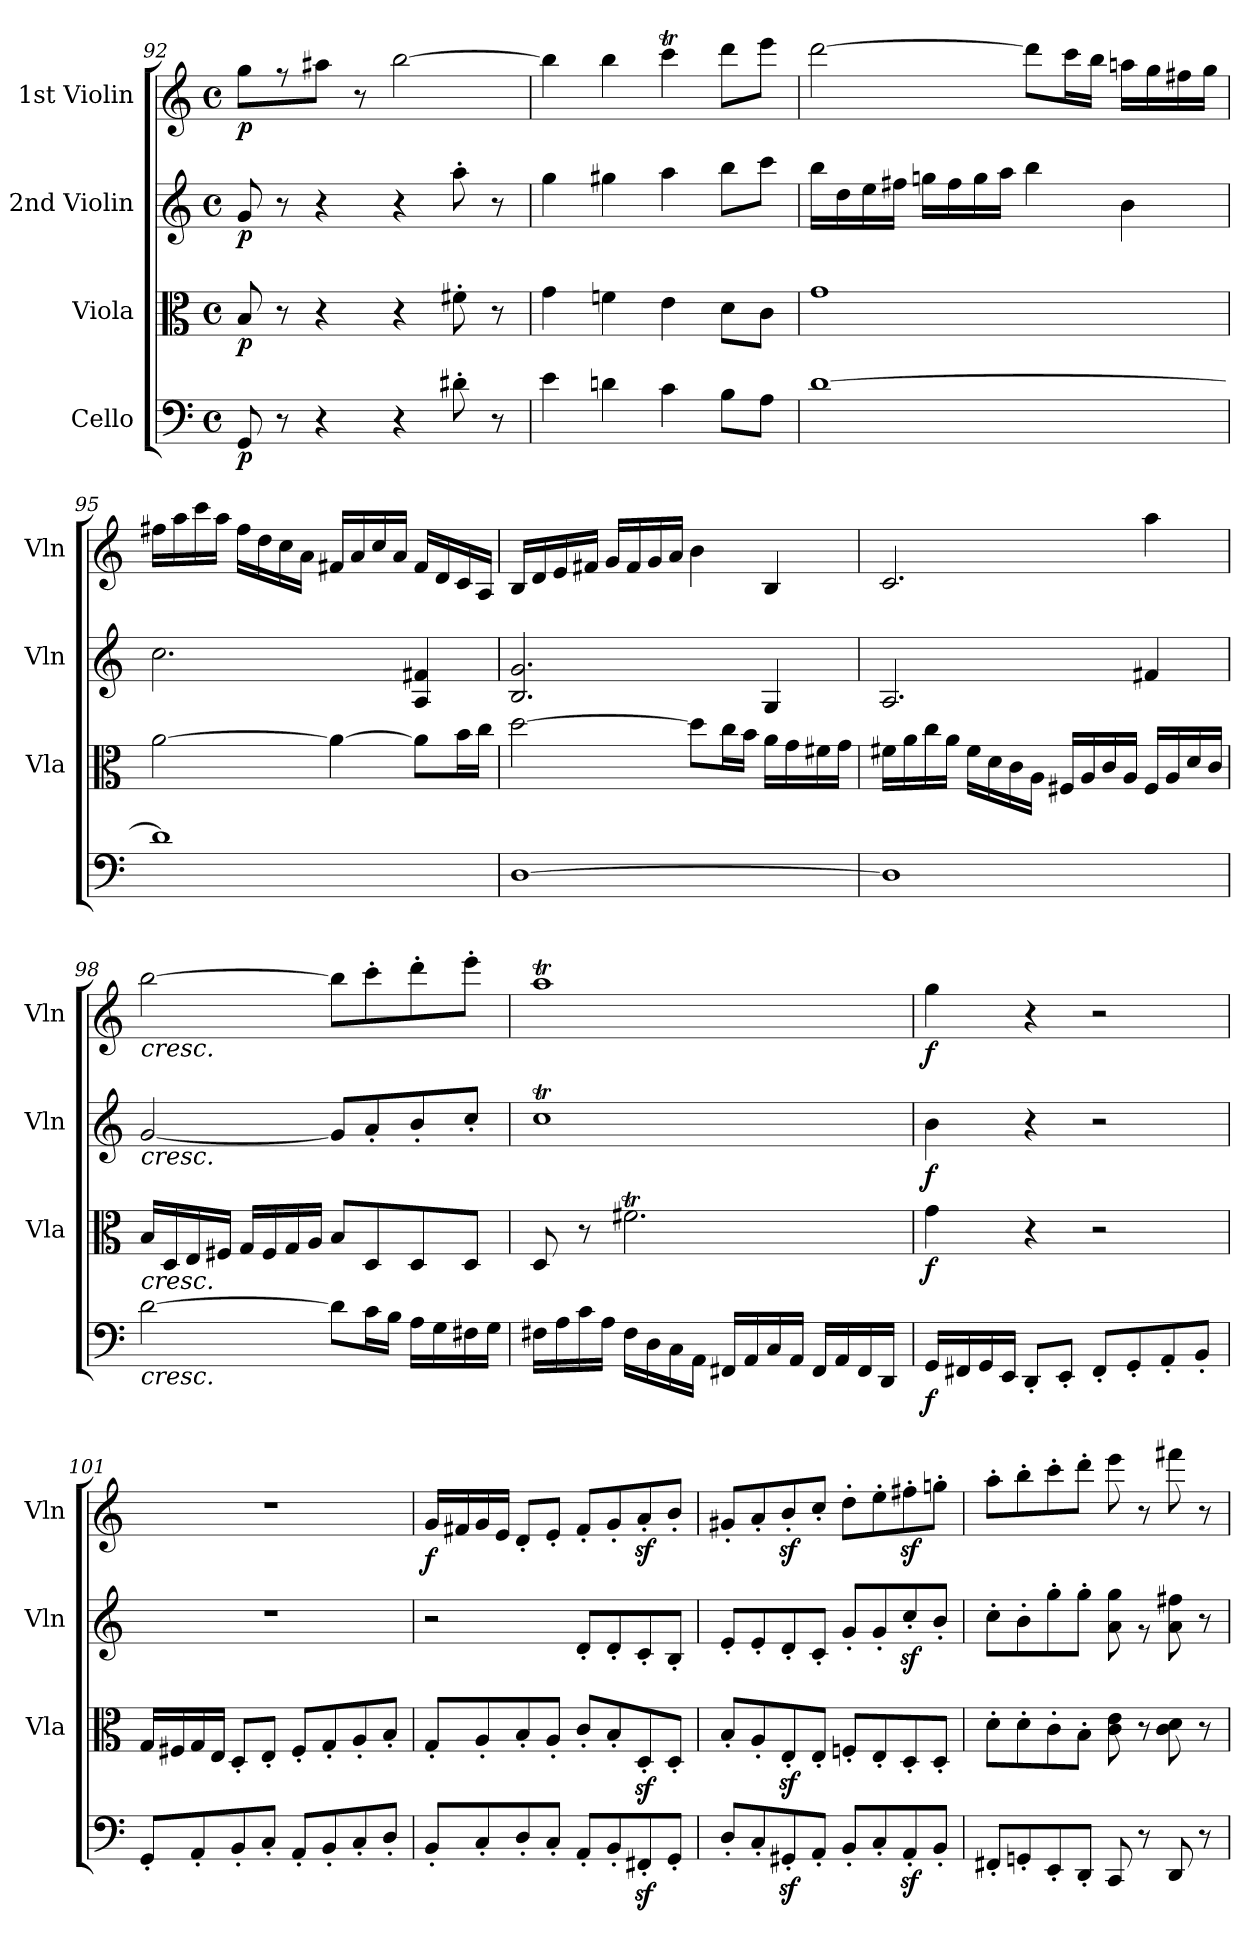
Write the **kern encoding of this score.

**kern	**dynam	**kern	**dynam	**kern	**dynam	**kern	**dynam
*part4	*part4	*part3	*part3	*part2	*part2	*part1	*part1
*staff4	*staff4	*staff3	*staff3	*staff2	*staff2	*staff1	*staff1
*I"Cello	*	*I"Viola	*	*I"2nd Violin	*	*I"1st Violin	*
*	*	*I'Vla	*	*I'Vln	*	*I'Vln	*
*clefF4	*	*clefC3	*	*clefG2	*	*clefG2	*
*k[]	*	*k[]	*	*k[]	*	*k[]	*
*M4/4	*	*M4/4	*	*M4/4	*	*M4/4	*
*met(c)	*	*met(c)	*	*met(c)	*	*met(c)	*
=92	=92	=92	=92	=92	=92	=92	=92
!	!LO:DY:b	!	!LO:DY:b	!	!LO:DY:b	!	!LO:DY:b
8GG/	p	8B/	p	8g/	p	8gg\L	p
8r	.	8r	.	8r	.	8r	.
4r	.	4r	.	4r	.	8aa#X\J	.
.	.	.	.	.	.	8r	.
4r	.	4r	.	4r	.	[2bb\	.
8d#X'\	.	8f#X'\	.	8aa'\	.	.	.
8r	.	8r	.	8r	.	.	.
=93	=93	=93	=93	=93	=93	=93	=93
4e\	.	4g\	.	4gg\	.	4bb\]	.
4dn\	.	4fn\	.	4gg#X\	.	4bb\	.
4c\	.	4e\	.	4aa\	.	4cccT\	.
8B\L	.	8d\L	.	8bb\L	.	8ddd\L	.
8A\J	.	8c\J	.	8ccc\J	.	8eee\J	.
!!LO:PB:g=z
=94	=94	=94	=94	=94	=94	=94	=94
[1d	.	1g	.	16bb\LL	.	[2ddd\	.
.	.	.	.	16dd\	.	.	.
.	.	.	.	16ee\	.	.	.
.	.	.	.	16ff#X\JJ	.	.	.
.	.	.	.	16ggn\LL	.	.	.
.	.	.	.	16ff#\	.	.	.
.	.	.	.	16gg\	.	.	.
.	.	.	.	16aa\JJ	.	.	.
.	.	.	.	4bb\	.	8ddd\L]	.
.	.	.	.	.	.	16ccc\L	.
.	.	.	.	.	.	16bb\JJ	.
.	.	.	.	4b\	.	16aan\LL	.
.	.	.	.	.	.	16gg\	.
.	.	.	.	.	.	16ff#X\	.
.	.	.	.	.	.	16gg\JJ	.
=95	=95	=95	=95	=95	=95	=95	=95
1d]	.	[2a\	.	2.cc\	.	16ff#X\LL	.
.	.	.	.	.	.	16aa\	.
.	.	.	.	.	.	16ccc\	.
.	.	.	.	.	.	16aa\JJ	.
.	.	.	.	.	.	16ff#\LL	.
.	.	.	.	.	.	16dd\	.
.	.	.	.	.	.	16cc\	.
.	.	.	.	.	.	16a\JJ	.
.	.	4a\_	.	.	.	16f#X/LL	.
.	.	.	.	.	.	16a/	.
.	.	.	.	.	.	16cc/	.
.	.	.	.	.	.	16a/JJ	.
.	.	8a\L]	.	4A/ 4f#X/	.	16f#/LL	.
.	.	.	.	.	.	16d/	.
.	.	16b\L	.	.	.	16c/	.
.	.	16cc\JJ	.	.	.	16A/JJ	.
!!LO:LB:g=z
=96	=96	=96	=96	=96	=96	=96	=96
[1D	.	[2dd\	.	2.B/ 2.g/	.	16B/LL	.
.	.	.	.	.	.	16d/	.
.	.	.	.	.	.	16e/	.
.	.	.	.	.	.	16f#X/JJ	.
.	.	.	.	.	.	16g/LL	.
.	.	.	.	.	.	16f#/	.
.	.	.	.	.	.	16g/	.
.	.	.	.	.	.	16a/JJ	.
.	.	8dd\L]	.	.	.	4b\	.
.	.	16cc\L	.	.	.	.	.
.	.	16b\JJ	.	.	.	.	.
.	.	16a\LL	.	4G/	.	4B/	.
.	.	16g\	.	.	.	.	.
.	.	16f#X\	.	.	.	.	.
.	.	16g\JJ	.	.	.	.	.
=97	=97	=97	=97	=97	=97	=97	=97
1D]	.	16f#X\LL	.	2.A/	.	2.c/	.
.	.	16a\	.	.	.	.	.
.	.	16cc\	.	.	.	.	.
.	.	16a\JJ	.	.	.	.	.
.	.	16f#\LL	.	.	.	.	.
.	.	16d\	.	.	.	.	.
.	.	16c\	.	.	.	.	.
.	.	16A\JJ	.	.	.	.	.
.	.	16F#X/LL	.	.	.	.	.
.	.	16A/	.	.	.	.	.
.	.	16c/	.	.	.	.	.
.	.	16A/JJ	.	.	.	.	.
.	.	16F#/LL	.	4f#X/	.	4aa\	.
.	.	16A/	.	.	.	.	.
.	.	16d/	.	.	.	.	.
.	.	16c/JJ	.	.	.	.	.
!!LO:LB:g=z
=98	=98	=98	=98	=98	=98	=98	=98
!	!	!	!	!	!	!LO:TX:b:i:t=cresc.	!
!	!	!	!	!LO:TX:b:i:t=cresc.	!	!	!
!	!	!LO:TX:b:i:t=cresc.	!	!	!	!	!
!LO:TX:b:i:t=cresc.	!	!	!	!	!	!	!
[2d\	.	16B/LL	.	[2g/	.	[2bb\	.
.	.	16D/	.	.	.	.	.
.	.	16E/	.	.	.	.	.
.	.	16F#X/JJ	.	.	.	.	.
.	.	16G/LL	.	.	.	.	.
.	.	16F#/	.	.	.	.	.
.	.	16G/	.	.	.	.	.
.	.	16A/JJ	.	.	.	.	.
8d\L]	.	8B/L	.	8g/L]	.	8bb\L]	.
16c\L	.	8D/	.	8a'/	.	8ccc'\	.
16B\JJ	.	.	.	.	.	.	.
16A\LL	.	8D/	.	8b'/	.	8ddd'\	.
16G\	.	.	.	.	.	.	.
16F#X\	.	8D/J	.	8cc'/J	.	8eee'\J	.
16G\JJ	.	.	.	.	.	.	.
=99	=99	=99	=99	=99	=99	=99	=99
16F#X\LL	.	8D/	.	1ccT	.	1aaT	.
16A\	.	.	.	.	.	.	.
16c\	.	8r	.	.	.	.	.
16A\JJ	.	.	.	.	.	.	.
16F#\LL	.	2.f#Xt\	.	.	.	.	.
16D\	.	.	.	.	.	.	.
16C\	.	.	.	.	.	.	.
16AA\JJ	.	.	.	.	.	.	.
16FF#X/LL	.	.	.	.	.	.	.
16AA/	.	.	.	.	.	.	.
16C/	.	.	.	.	.	.	.
16AA/JJ	.	.	.	.	.	.	.
16FF#/LL	.	.	.	.	.	.	.
16AA/	.	.	.	.	.	.	.
16FF#/	.	.	.	.	.	.	.
16DD/JJ	.	.	.	.	.	.	.
64ryy	.	64ryy	.	64ryy	.	64ryy	.
!!LO:PB:g=z
=100	=100	=100	=100	=100	=100	=100	=100
!	!LO:DY:b	!	!LO:DY:b	!	!LO:DY:b	!	!LO:DY:b
16GG/LL	f	4g\	f	4b\	f	4gg\	f
16FF#X/	.	.	.	.	.	.	.
16GG/	.	.	.	.	.	.	.
16EE/JJ	.	.	.	.	.	.	.
8DD'/L	.	4r	.	4r	.	4r	.
8EE'/J	.	.	.	.	.	.	.
8FF#'/L	.	2r	.	2r	.	2r	.
8GG'/	.	.	.	.	.	.	.
8AA'/	.	.	.	.	.	.	.
8BB'/J	.	.	.	.	.	.	.
=101	=101	=101	=101	=101	=101	=101	=101
8GG'/L	.	16G/LL	.	1r	.	1r	.
.	.	16F#X/	.	.	.	.	.
8AA'/	.	16G/	.	.	.	.	.
.	.	16E/JJ	.	.	.	.	.
8BB'/	.	8D'/L	.	.	.	.	.
8C'/J	.	8E'/J	.	.	.	.	.
8AA'/L	.	8F#'/L	.	.	.	.	.
8BB'/	.	8G'/	.	.	.	.	.
8C'/	.	8A'/	.	.	.	.	.
8D'/J	.	8B'/J	.	.	.	.	.
=102	=102	=102	=102	=102	=102	=102	=102
!	!	!	!	!	!	!	!LO:DY:b
8BB'/L	.	8G'/L	.	2r	.	16g/LL	f
.	.	.	.	.	.	16f#X/	.
8C'/	.	8A'/	.	.	.	16g/	.
.	.	.	.	.	.	16e/JJ	.
8D'/	.	8B'/	.	.	.	8d'/L	.
8C'/J	.	8A'/J	.	.	.	8e'/J	.
8AA'/L	.	8c'/L	.	8d'/L	.	8f#'/L	.
8BB'/	.	8B'/	.	8d'/	.	8g'/	.
8FF#Xz>'/	.	8Dz>'/	.	8c'/	.	8az<'/	.
8GG'/J	.	8D'/J	.	8B'/J	.	8b'/J	.
!!LO:LB:g=z
=103	=103	=103	=103	=103	=103	=103	=103
8D'/L	.	8B'/L	.	8e'/L	.	8g#X'/L	.
8C'/	.	8A'/	.	8e'/	.	8a'/	.
8GG#Xz>'/	.	8Ez>'/	.	8d'/	.	8bz<'/	.
8AA'/J	.	8E'/J	.	8c'/J	.	8cc'/J	.
8BB'/L	.	8Fn'/L	.	8g'/L	.	8dd'\L	.
8C'/	.	8E'/	.	8g'/	.	8ee'\	.
8AAz>'/	.	8D'/	.	8ccz<'/	.	8ff#Xz<'\	.
8BB'/J	.	8D'/J	.	8b'/J	.	8ggn'\J	.
=104	=104	=104	=104	=104	=104	=104	=104
8FF#X'/L	.	8d'\L	.	8cc'\L	.	8aa'\L	.
8GGn'/	.	8d'\	.	8b'\	.	8bb'\	.
8EE'/	.	8c'\	.	8gg'\	.	8ccc'\	.
8DD'/J	.	8B'\J	.	8gg'\J	.	8ddd'\J	.
8CC/	.	8c\ 8e\	.	8a\ 8gg\	.	8eee\	.
8r	.	8r	.	8rg	.	8r	.
8DD/	.	8c\ 8d\	.	8a\ 8ff#X\	.	8fff#X\	.
8r	.	8r	.	8r	.	8r	.
=	=	=	=	=	=	=	=
*-	*-	*-	*-	*-	*-	*-	*-
